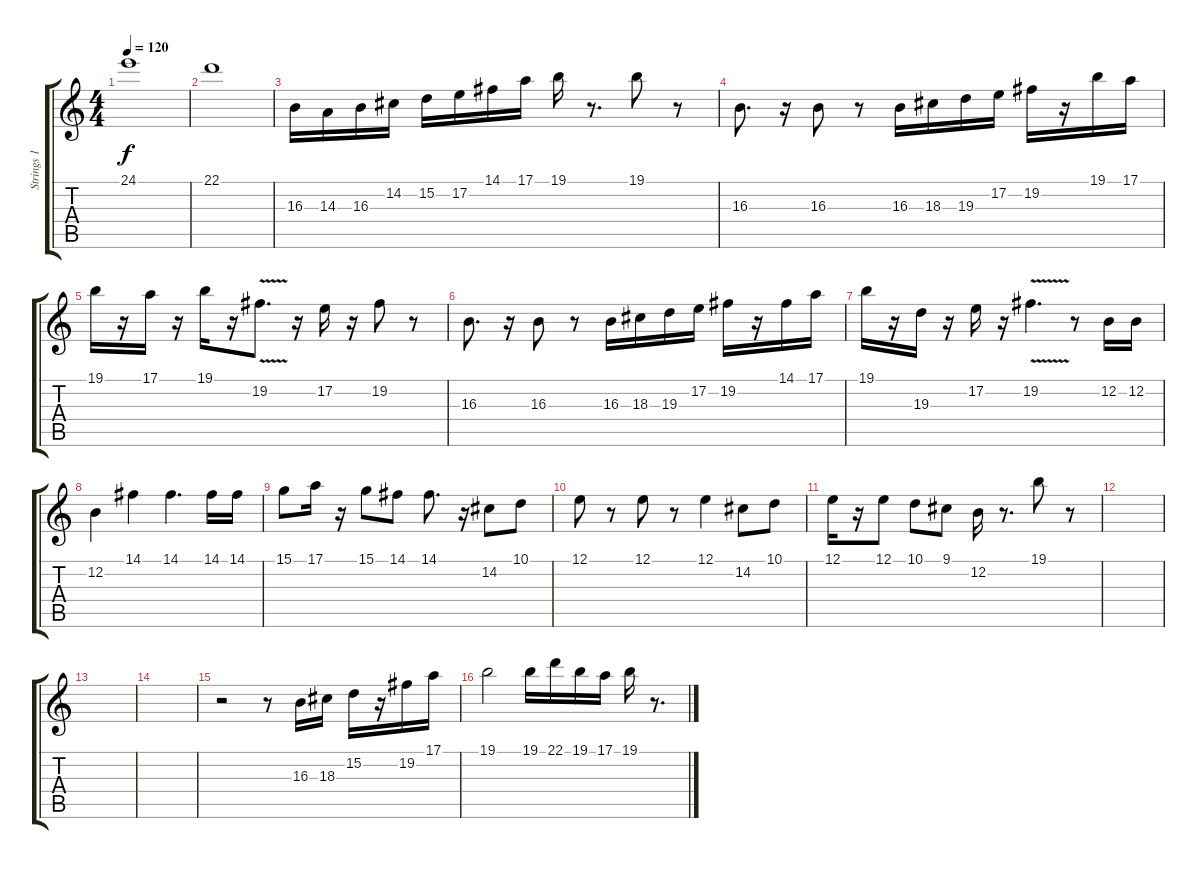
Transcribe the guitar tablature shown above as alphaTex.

\track ("Strings 1" "Strings 1") {instrument cello}
\staff {score tabs}
\tuning (E4 B3 G3 D3 A2 E2) {hide}
\ts (4 4)
\tempo 120
\clef g2
\ks c
24.1.1{dy f volume 6} |
22.1.1 |
16.3.16{volume 10} 14.3.16 16.3.16 14.2.16 15.2.16 17.2.16 14.1.16 17.1.16 19.1.16 r.8{d} 19.1.8 r.8 |
16.3.8{d} r.16 16.3.8 r.8 16.3.16 18.3.16 19.3.16 17.2.16 19.2.16 r.16 19.1.16 17.1.16 |
19.1.16 r.16 17.1.16 r.16 19.1.16 r.16 19.2{v}.8{d} r.16 17.2.16 r.16 19.2.8 r.8 |
16.3.8{d} r.16 16.3.8 r.8 16.3.16 18.3.16 19.3.16 17.2.16 19.2.16 r.16 14.1.16 17.1.16 |
19.1.16 r.16 19.3.16 r.16 17.2.16 r.16 19.2{v}.4{d} r.8 12.2.16{volume 10} 12.2.16 |
12.2.4 14.1.4 14.1.4{d} 14.1.16 14.1.16 |
15.1.8 17.1.16 r.16 15.1.8 14.1.8 14.1.8{d} r.16 14.2.8 10.1.8 |
12.1.8 r.8 12.1.8 r.8 12.1.4 14.2.8 10.1.8 |
12.1.16 r.16 12.1.8 10.1.8 9.1.8 12.2.16 r.8{d} 19.1.8 r.8 |
|
|
|
r.2 r.8 16.3.16 18.3.16 15.2.16 r.16 19.2.16 17.1.16 |
19.1.2 19.1.16 22.1.16 19.1.16 17.1.16 19.1.16 r.8{d}
